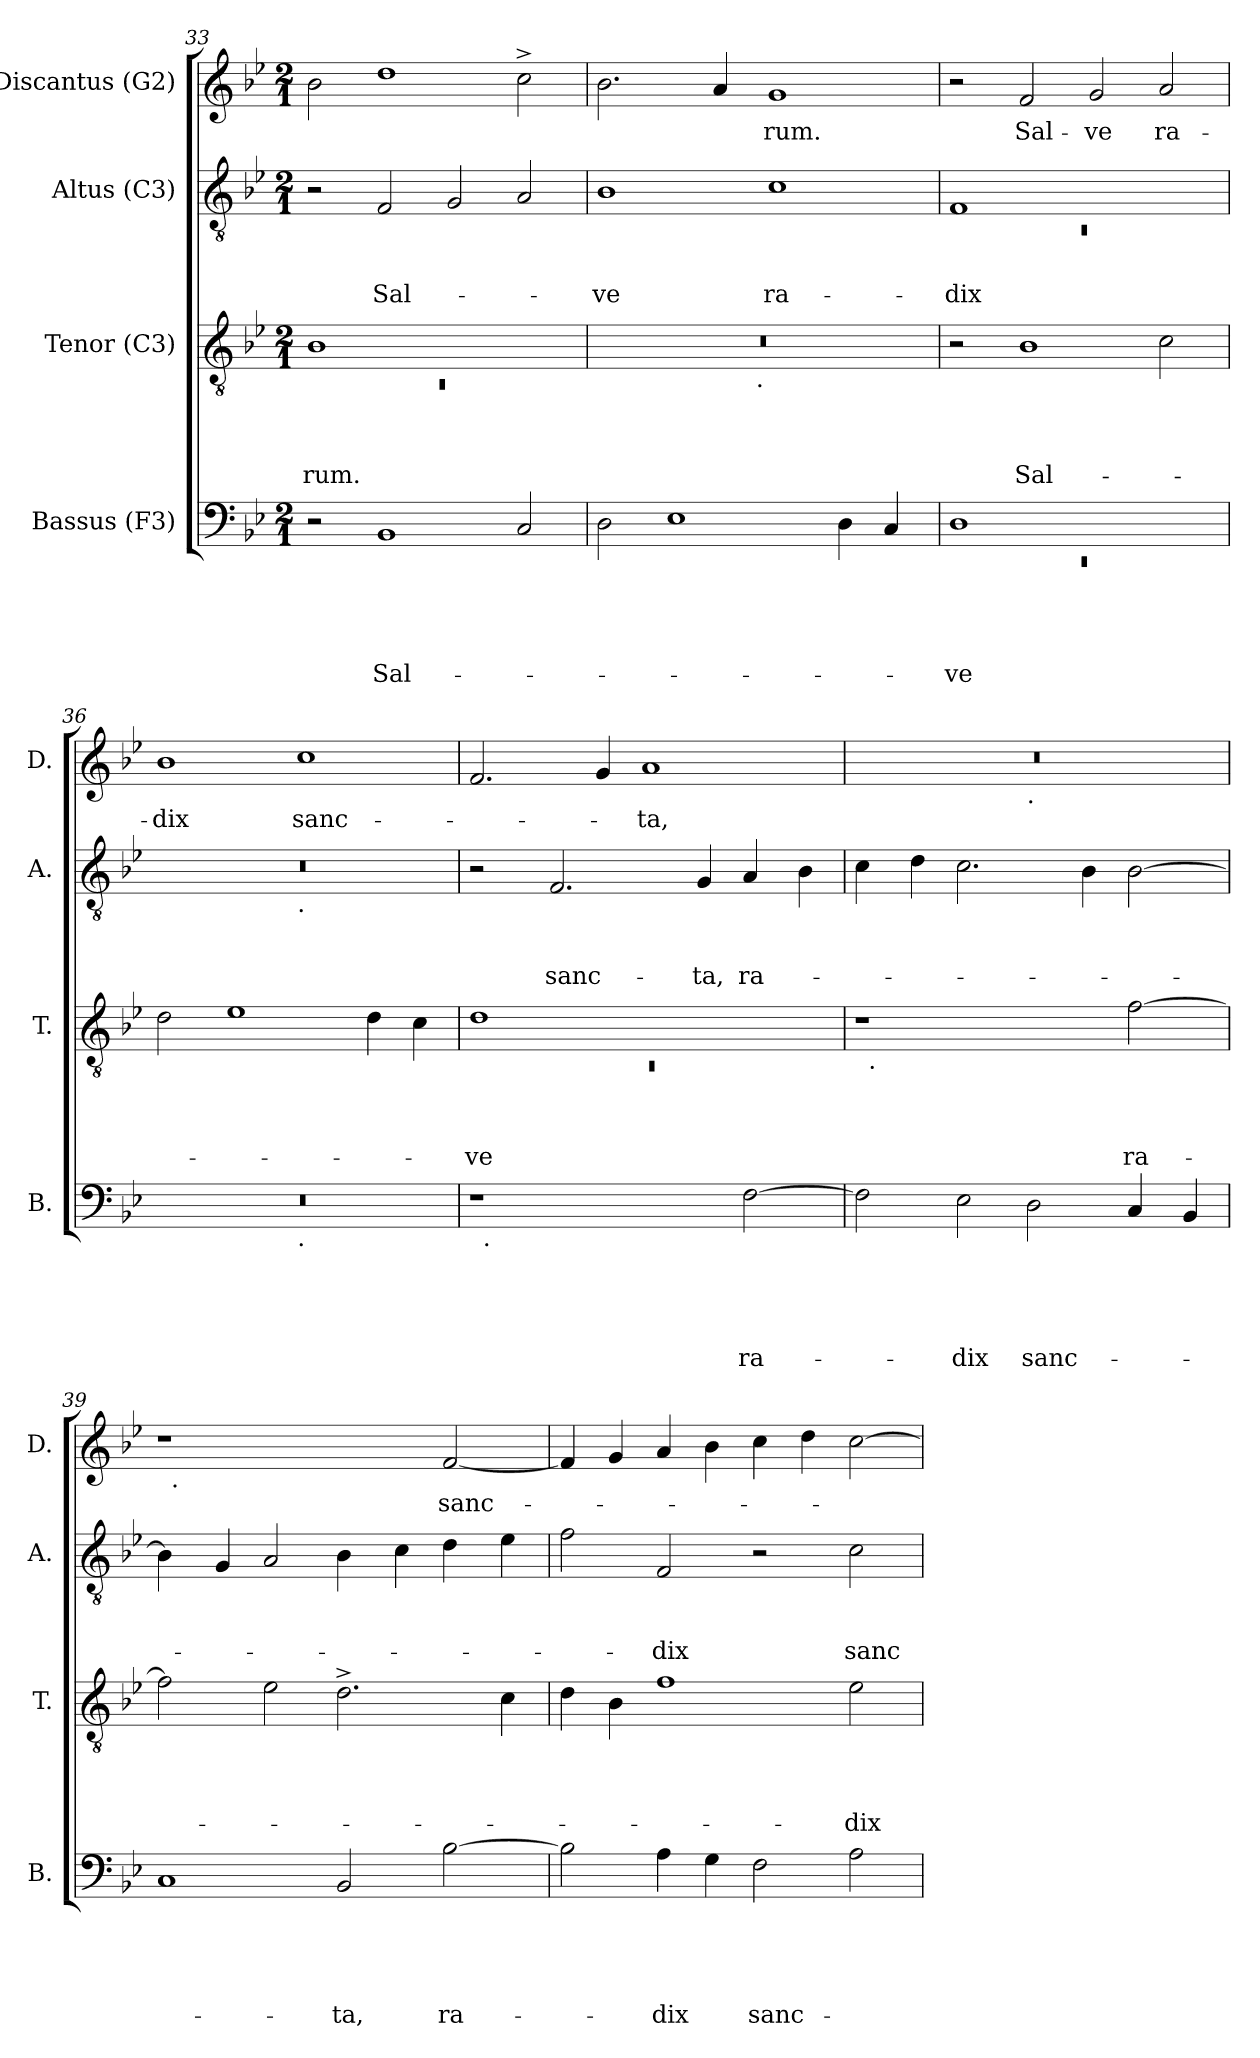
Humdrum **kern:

**kern	**text	**text	**text	**text	**text	**kern	**text	**text	**text	**text	**kern	**text	**text	**text	**kern	**text
*part4	*part4	*part4	*part4	*part4	*part4	*part3	*part3	*part3	*part3	*part3	*part2	*part2	*part2	*part2	*part1	*part1
*staff4	*staff4	*staff4	*staff4	*staff4	*staff4	*staff3	*staff3	*staff3	*staff3	*staff3	*staff2	*staff2	*staff2	*staff2	*staff1	*staff1
*I"Bassus (F3)	*	*	*	*	*	*I"Tenor (C3)	*	*	*	*	*I"Altus (C3)	*	*	*	*I"Discantus (G2)	*
*I'B.	*	*	*	*	*	*I'T.	*	*	*	*	*I'A.	*	*	*	*I'D.	*
*clefF4	*	*	*	*	*	*clefGv2	*	*	*	*	*clefGv2	*	*	*	*clefG2	*
*k[b-e-]	*	*	*	*	*	*k[b-e-]	*	*	*	*	*k[b-e-]	*	*	*	*k[b-e-]	*
*B-:	*	*	*	*	*	*B-:	*	*	*	*	*B-:	*	*	*	*B-:	*
*M2/1	*	*	*	*	*	*M2/1	*	*	*	*	*M2/1	*	*	*	*M2/1	*
=33	=33	=33	=33	=33	=33	=33	=33	=33	=33	=33	=33	=33	=33	=33	=33	=33
*	*	*	*	*	*	*^	*	*	*	*	*	*	*	*	*	*
!	!	!	!	!	!	!	!LO:N:vis=1	!	!	!	!LO:LY:b	!	!	!	!	!	!
2r	.	.	.	.	.	1B-	0rC	.	.	.	-rum.	2r	.	.	.	2b-\	.
!	!	!	!	!	!LO:LY:b	!	!	!	!	!	!	!	!	!	!LO:LY:b	!	!
1BB-	.	.	.	.	Sal-	.	.	.	.	.	.	2F/	.	.	Sal-	1dd	.
.	.	.	.	.	.	1ryy	.	.	.	.	.	2G/	.	.	.	.	.
2C/	.	.	.	.	.	.	.	.	.	.	.	2A/	.	.	.	2cc^>\	.
=34	=34	=34	=34	=34	=34	=34	=34	=34	=34	=34	=34	=34	=34	=34	=34	=34	=34
!	!	!	!	!	!	!	!	!	!	!	!	!	!	!	!LO:LY:b	!	!
2D\	.	.	.	.	.	0r	2ryy	.	.	.	.	1B-	.	.	-ve	2.b-\	.
1E-	.	.	.	.	.	.	4...ryy	.	.	.	.	.	.	.	.	.	.
.	.	.	.	.	.	.	.	.	.	.	.	.	.	.	.	4a/	.
!	!	!	!	!	!	!	!LO:TX:b:t=.	!	!	!	!	!	!	!	!	!	!
.	.	.	.	.	.	.	1ryy	.	.	.	.	.	.	.	.	.	.
!	!	!	!	!	!	!	!	!	!	!	!	!	!	!	!LO:LY:b	!	!LO:LY:b
.	.	.	.	.	.	.	.	.	.	.	.	1c	.	.	ra-	1g	-rum.
4D\	.	.	.	.	.	.	.	.	.	.	.	.	.	.	.	.	.
4C/	.	.	.	.	.	.	.	.	.	.	.	.	.	.	.	.	.
.	.	.	.	.	.	.	32ryy	.	.	.	.	.	.	.	.	.	.
!!LO:LB:g=z
=35	=35	=35	=35	=35	=35	=35	=35	=35	=35	=35	=35	=35	=35	=35	=35	=35	=35
*^	*	*	*	*	*	*	*	*	*	*	*	*^	*	*	*	*	*
!	!LO:N:vis=1	!	!	!	!	!LO:LY:b:rj	!	!	!	!	!	!	!	!LO:N:vis=1	!	!	!LO:LY:b	!	!
*	*	*	*	*	*	*	*v	*v	*	*	*	*	*	*	*	*	*	*	*
1D	0rEE	.	.	.	.	-ve	2r	.	.	.	.	1F	0rC	.	.	-dix	2r	.
!	!	!	!	!	!	!	!	!	!	!	!LO:LY:b	!	!	!	!	!	!	!LO:LY:b
.	.	.	.	.	.	.	1B-	.	.	.	Sal-	.	.	.	.	.	2f/	Sal-
!	!	!	!	!	!	!	!	!	!	!	!	!	!	!	!	!	!	!LO:LY:b
1ryy	.	.	.	.	.	.	.	.	.	.	.	1ryy	.	.	.	.	2g/	-ve
!	!	!	!	!	!	!	!	!	!	!	!	!	!	!	!	!	!	!LO:LY:b
.	.	.	.	.	.	.	2c\	.	.	.	.	.	.	.	.	.	2a/	ra-
=36	=36	=36	=36	=36	=36	=36	=36	=36	=36	=36	=36	=36	=36	=36	=36	=36	=36	=36
!	!	!	!	!	!	!	!	!	!	!	!	!	!	!	!	!	!	!LO:LY:b
0r	1ryy	.	.	.	.	.	2d\	.	.	.	.	0r	1ryy	.	.	.	1b-	-dix
.	.	.	.	.	.	.	1e-	.	.	.	.	.	.	.	.	.	.	.
!	!	!	!	!	!	!	!	!	!	!	!	!	!LO:TX:b:t=.	!	!	!	!	!
!	!LO:TX:b:t=.	!	!	!	!	!	!	!	!	!	!	!	!	!	!	!	!	!
!	!	!	!	!	!	!	!	!	!	!	!	!	!	!	!	!	!	!LO:LY:b
.	1ryy	.	.	.	.	.	.	.	.	.	.	.	1ryy	.	.	.	1cc	sanc-
.	.	.	.	.	.	.	4d\	.	.	.	.	.	.	.	.	.	.	.
.	.	.	.	.	.	.	4c\	.	.	.	.	.	.	.	.	.	.	.
=37	=37	=37	=37	=37	=37	=37	=37	=37	=37	=37	=37	=37	=37	=37	=37	=37	=37	=37
*	*	*	*	*	*	*	*^	*	*	*	*	*	*	*	*	*	*	*
!	!	!	!	!	!	!	!	!LO:N:vis=1	!	!	!	!LO:LY:b	!	!	!	!	!	!	!
*	*	*	*	*	*	*	*	*	*	*	*	*	*v	*v	*	*	*	*	*
1r	32ryy	.	.	.	.	.	1d	0rC	.	.	.	-ve	2r	.	.	.	2.f/	.
!	!LO:TX:b:t=.	!	!	!	!	!	!	!	!	!	!	!	!	!	!	!	!	!
.	1ryy	.	.	.	.	.	.	.	.	.	.	.	.	.	.	.	.	.
!	!	!	!	!	!	!	!	!	!	!	!	!	!	!	!	!LO:LY:b	!	!
.	.	.	.	.	.	.	.	.	.	.	.	.	2.F/	.	.	sanc-	.	.
.	.	.	.	.	.	.	.	.	.	.	.	.	.	.	.	.	4g/	.
!	!	!	!	!	!	!	!	!	!	!	!	!	!	!	!	!	!	!LO:LY:b
2ryy	.	.	.	.	.	.	1ryy	.	.	.	.	.	.	.	.	.	1a	-ta,
.	2ryy	.	.	.	.	.	.	.	.	.	.	.	.	.	.	.	.	.
!	!	!	!	!	!	!	!	!	!	!	!	!	!	!	!	!LO:LY:b	!	!
.	.	.	.	.	.	.	.	.	.	.	.	.	4G/	.	.	-ta,	.	.
!	!	!	!	!	!	!LO:LY:b	!	!	!	!	!	!	!	!	!	!LO:LY:b	!	!
[>2F\	.	.	.	.	.	ra-	.	.	.	.	.	.	4A/	.	.	ra-	.	.
.	4...ryy	.	.	.	.	.	.	.	.	.	.	.	.	.	.	.	.	.
.	.	.	.	.	.	.	.	.	.	.	.	.	4B-\	.	.	.	.	.
*v	*v	*	*	*	*	*	*	*	*	*	*	*	*	*	*	*	*	*
=38	=38	=38	=38	=38	=38	=38	=38	=38	=38	=38	=38	=38	=38	=38	=38	=38	=38
*	*	*	*	*	*	*	*	*	*	*	*	*	*	*	*	*^	*
2F\]	.	.	.	.	.	1r	32ryy	.	.	.	.	4c\	.	.	.	0r	1ryy	.
!	!	!	!	!	!	!	!LO:TX:b:t=.	!	!	!	!	!	!	!	!	!	!	!
.	.	.	.	.	.	.	1ryy	.	.	.	.	.	.	.	.	.	.	.
.	.	.	.	.	.	.	.	.	.	.	.	4d\	.	.	.	.	.	.
!	!	!	!	!	!LO:LY:b	!	!	!	!	!	!	!	!	!	!	!	!	!
2E-\	.	.	.	.	-dix	.	.	.	.	.	.	2.c\	.	.	.	.	.	.
!	!	!	!	!	!	!	!	!	!	!	!	!	!	!	!	!	!LO:TX:b:t=.	!
!	!	!	!	!	!LO:LY:b	!	!	!	!	!	!	!	!	!	!	!	!	!
2D\	.	.	.	.	sanc-	2ryy	.	.	.	.	.	.	.	.	.	.	1ryy	.
.	.	.	.	.	.	.	2ryy	.	.	.	.	.	.	.	.	.	.	.
.	.	.	.	.	.	.	.	.	.	.	.	4B-\	.	.	.	.	.	.
!	!	!	!	!	!	!	!	!	!	!	!LO:LY:b	!	!	!	!	!	!	!
4C/	.	.	.	.	.	[<2f\	.	.	.	.	ra-	[<2B-\	.	.	.	.	.	.
.	.	.	.	.	.	.	4...ryy	.	.	.	.	.	.	.	.	.	.	.
4BB-/	.	.	.	.	.	.	.	.	.	.	.	.	.	.	.	.	.	.
*	*	*	*	*	*	*v	*v	*	*	*	*	*	*	*	*	*	*	*
!!LO:LB:g=z	!!
=39	=39	=39	=39	=39	=39	=39	=39	=39	=39	=39	=39	=39	=39	=39	=39	=39	=39
1C	.	.	.	.	.	2f\]	.	.	.	.	4B-\]	.	.	.	1r	32ryy	.
!	!	!	!	!	!	!	!	!	!	!	!	!	!	!	!	!LO:TX:b:t=.	!
.	.	.	.	.	.	.	.	.	.	.	.	.	.	.	.	1ryy	.
.	.	.	.	.	.	.	.	.	.	.	4G/	.	.	.	.	.	.
.	.	.	.	.	.	2e-\	.	.	.	.	2A/	.	.	.	.	.	.
!	!	!	!	!	!LO:LY:b	!	!	!	!	!	!	!	!	!	!	!	!
2BB-/	.	.	.	.	-ta,	2.d^>\	.	.	.	.	4B-\	.	.	.	2ryy	.	.
.	.	.	.	.	.	.	.	.	.	.	.	.	.	.	.	2ryy	.
.	.	.	.	.	.	.	.	.	.	.	4c\	.	.	.	.	.	.
!	!	!	!	!	!LO:LY:b	!	!	!	!	!	!	!	!	!	!	!	!LO:LY:b
[>2B-\	.	.	.	.	ra-	.	.	.	.	.	4d\	.	.	.	[<2f/	.	sanc-
.	.	.	.	.	.	.	.	.	.	.	.	.	.	.	.	4...ryy	.
.	.	.	.	.	.	4c\	.	.	.	.	4e-\	.	.	.	.	.	.
*	*	*	*	*	*	*	*	*	*	*	*	*	*	*	*v	*v	*
=40	=40	=40	=40	=40	=40	=40	=40	=40	=40	=40	=40	=40	=40	=40	=40	=40
2B-\]	.	.	.	.	.	4d\	.	.	.	.	2f\	.	.	.	4f/]	.
.	.	.	.	.	.	4B-\	.	.	.	.	.	.	.	.	4g/	.
!	!	!	!	!	!LO:LY:b	!	!	!	!	!	!	!	!	!LO:LY:b	!	!
4A\	.	.	.	.	-dix	1f	.	.	.	.	2F/	.	.	-dix	4a/	.
4G\	.	.	.	.	.	.	.	.	.	.	.	.	.	.	4b-\	.
!	!	!	!	!	!LO:LY:b	!	!	!	!	!	!	!	!	!	!	!
2F\	.	.	.	.	sanc-	.	.	.	.	.	2r	.	.	.	4cc\	.
.	.	.	.	.	.	.	.	.	.	.	.	.	.	.	4dd\	.
!	!	!	!	!	!	!	!	!	!	!LO:LY:b	!	!	!	!LO:LY:b	!	!
2A\	.	.	.	.	.	2e-\	.	.	.	-dix	2c\	.	.	sanc-	[>2cc\	.
=	=	=	=	=	=	=	=	=	=	=	=	=	=	=	=	=
*-	*-	*-	*-	*-	*-	*-	*-	*-	*-	*-	*-	*-	*-	*-	*-	*-
